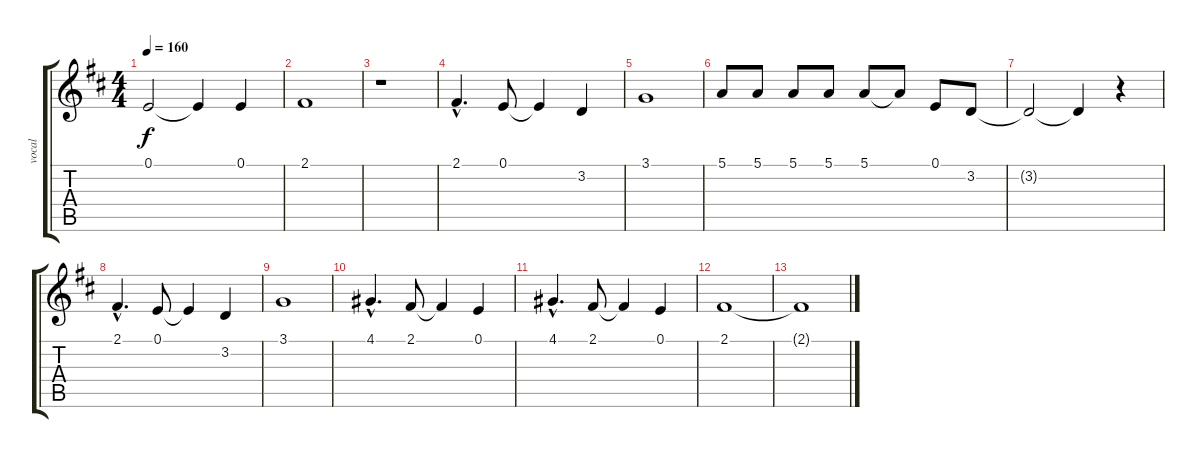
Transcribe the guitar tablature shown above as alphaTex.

\track ("vocal" "vocal") {instrument pad3polysynth}
\staff {score tabs}
\tuning (E4 B3 G3 D3 A2 E2) {hide}
\ts (4 4)
\tempo 160
\clef g2
\ks bminor
0.1.2{dy f} 0.1{t}.4 0.1.4 |
2.1.1 |
r.1 |
2.1{hac}.4{d} 0.1.8 0.1{t}.4 3.2.4 |
3.1.1 |
5.1.8 5.1.8 5.1.8 5.1.8 5.1.8 5.1{t}.8 0.1.8 3.2.8 |
3.2{t}.2 3.2{t}.4 r.4 |
2.1{hac}.4{d} 0.1.8 0.1{t}.4 3.2.4 |
3.1.1 |
4.1{hac}.4{d} 2.1.8 2.1{t}.4 0.1.4 |
4.1{hac}.4{d} 2.1.8 2.1{t}.4 0.1.4 |
2.1.1 |
2.1{t}.1
